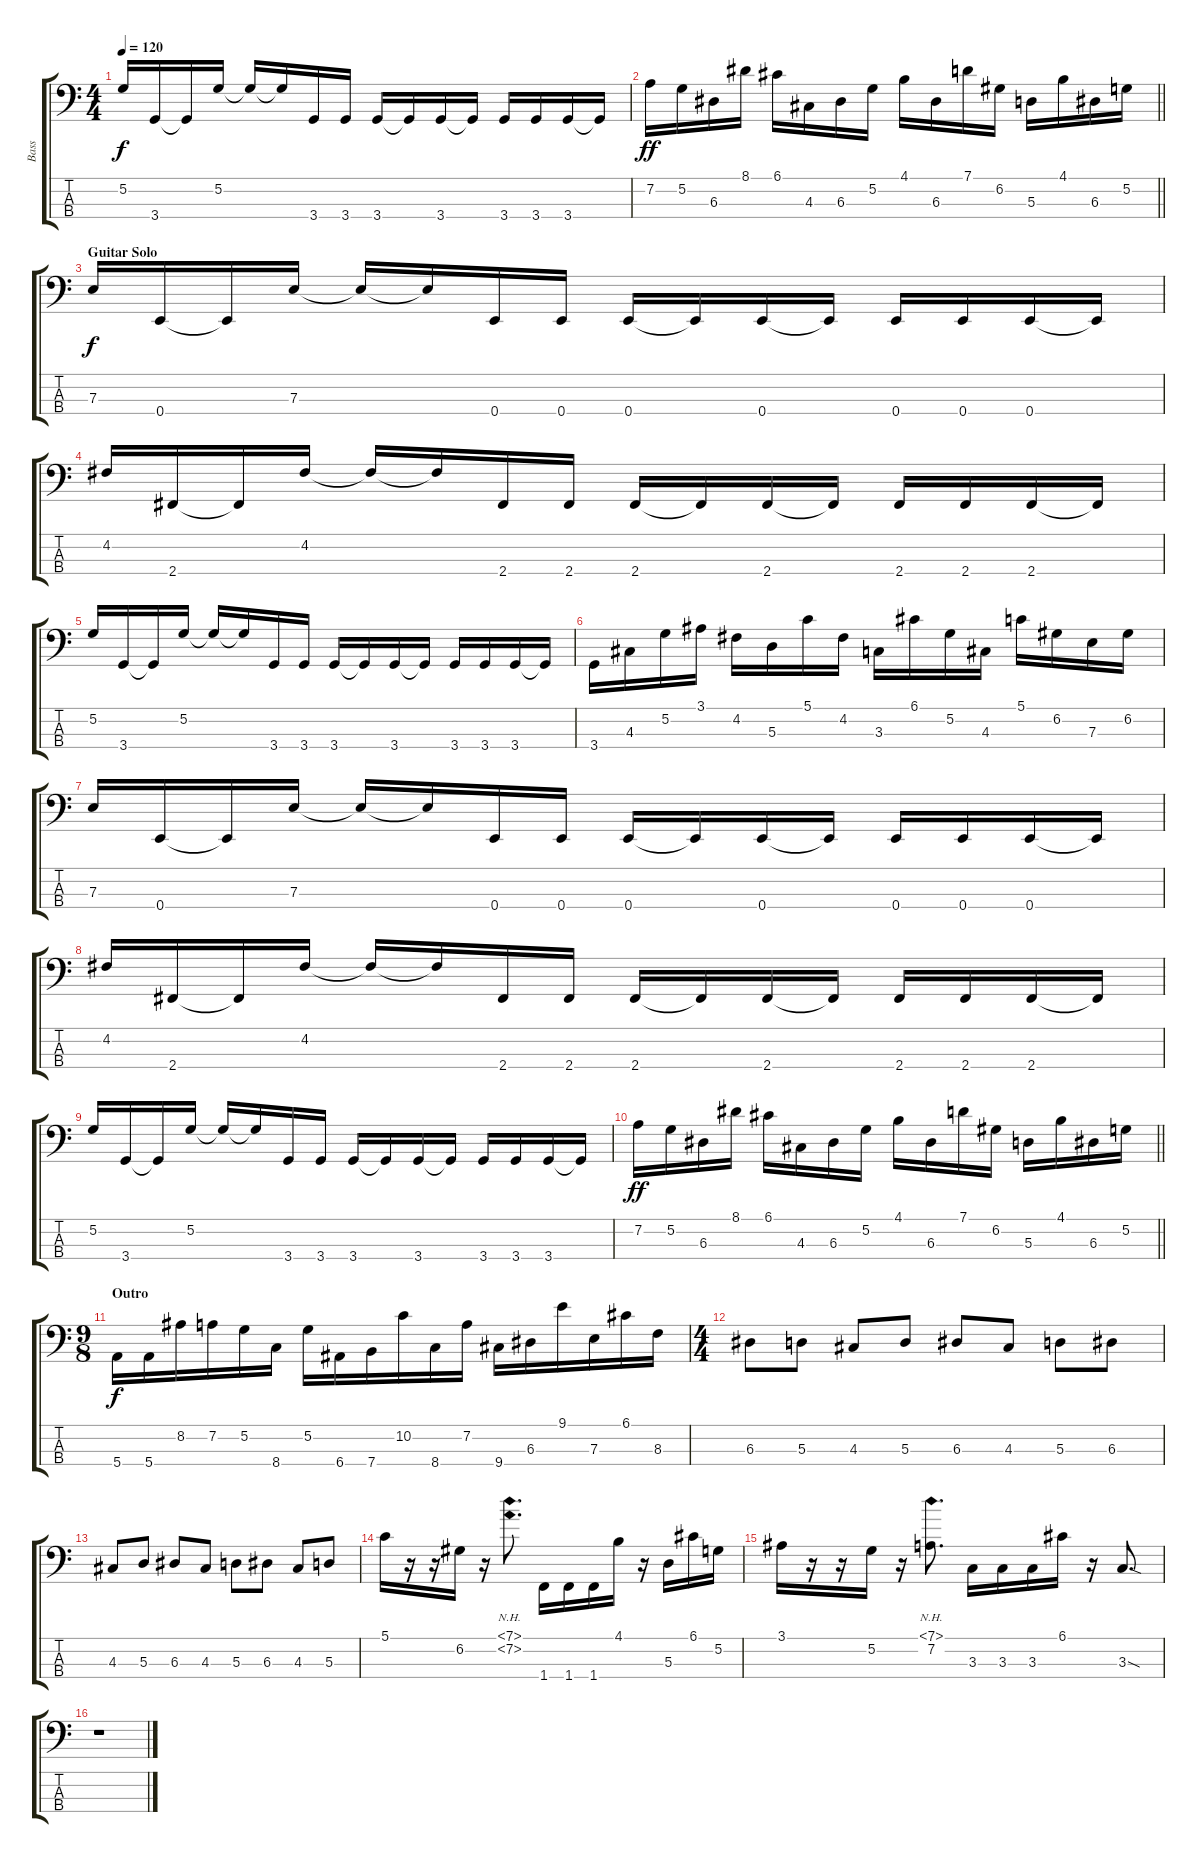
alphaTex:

\track ("Bass" "Bass") {instrument electricbassfinger}
\staff {score tabs}
\tuning (G2 D2 A1 E1) {hide}
\ts (4 4)
\tempo 120
\clef f4
\ks c
5.2.16{dy f} 3.4.16 3.4{t}.16 5.2.16 5.2{t}.16 5.2{t}.16 3.4.16 3.4.16 3.4.16 3.4{t}.16 3.4.16 3.4{t}.16 3.4.16 3.4.16 3.4.16 3.4{t}.16 |
\barLineRight lightlight
7.2.16{dy ff} 5.2.16 6.3.16 8.1.16 6.1.16 4.3.16 6.3.16 5.2.16 4.1.16 6.3.16 7.1.16 6.2.16 5.3.16 4.1.16 6.3.16 5.2.16 |
\section ("" "Guitar Solo")
7.3.16{dy f} 0.4.16 0.4{t}.16 7.3.16 7.3{t}.16 7.3{t}.16 0.4.16 0.4.16 0.4.16 0.4{t}.16 0.4.16 0.4{t}.16 0.4.16 0.4.16 0.4.16 0.4{t}.16 |
4.2.16 2.4.16 2.4{t}.16 4.2.16 4.2{t}.16 4.2{t}.16 2.4.16 2.4.16 2.4.16 2.4{t}.16 2.4.16 2.4{t}.16 2.4.16 2.4.16 2.4.16 2.4{t}.16 |
5.2.16 3.4.16 3.4{t}.16 5.2.16 5.2{t}.16 5.2{t}.16 3.4.16 3.4.16 3.4.16 3.4{t}.16 3.4.16 3.4{t}.16 3.4.16 3.4.16 3.4.16 3.4{t}.16 |
3.4.16 4.3.16 5.2.16 3.1.16 4.2.16 5.3.16 5.1.16 4.2.16 3.3.16 6.1.16 5.2.16 4.3.16 5.1.16 6.2.16 7.3.16 6.2.16 |
7.3.16 0.4.16 0.4{t}.16 7.3.16 7.3{t}.16 7.3{t}.16 0.4.16 0.4.16 0.4.16 0.4{t}.16 0.4.16 0.4{t}.16 0.4.16 0.4.16 0.4.16 0.4{t}.16 |
4.2.16 2.4.16 2.4{t}.16 4.2.16 4.2{t}.16 4.2{t}.16 2.4.16 2.4.16 2.4.16 2.4{t}.16 2.4.16 2.4{t}.16 2.4.16 2.4.16 2.4.16 2.4{t}.16 |
5.2.16 3.4.16 3.4{t}.16 5.2.16 5.2{t}.16 5.2{t}.16 3.4.16 3.4.16 3.4.16 3.4{t}.16 3.4.16 3.4{t}.16 3.4.16 3.4.16 3.4.16 3.4{t}.16 |
\barLineRight lightlight
7.2.16{dy ff} 5.2.16 6.3.16 8.1.16 6.1.16 4.3.16 6.3.16 5.2.16 4.1.16 6.3.16 7.1.16 6.2.16 5.3.16 4.1.16 6.3.16 5.2.16 |
\ts (9 8)
\section ("" "Outro")
5.4.16{dy f} 5.4.16 8.2.16 7.2.16 5.2.16 8.4.16 5.2.16 6.4.16 7.4.16 10.2.16 8.4.16 7.2.16 9.4.16 6.3.16 9.1.16 7.3.16 6.1.16 8.3.16 |
\ts (4 4)
6.3.8 5.3.8 4.3.8 5.3.8 6.3.8 4.3.8 5.3.8 6.3.8 |
4.3.8 5.3.8 6.3.8 4.3.8 5.3.8 6.3.8 4.3.8 5.3.8 |
5.1.16 r.16 r.16 6.2.16 r.16 (7.1{nh} 7.2{nh}).8{d} 1.4.16 1.4.16 1.4.16 4.1.16 r.16 5.3.16 6.1.16 5.2.16 |
3.1.16 r.16 r.16 5.2.16 r.16 (7.1{nh} 7.2).8{d} 3.3.16 3.3.16 3.3.16 6.1.16 r.16 3.3{sod}.8{d} |
r.1
